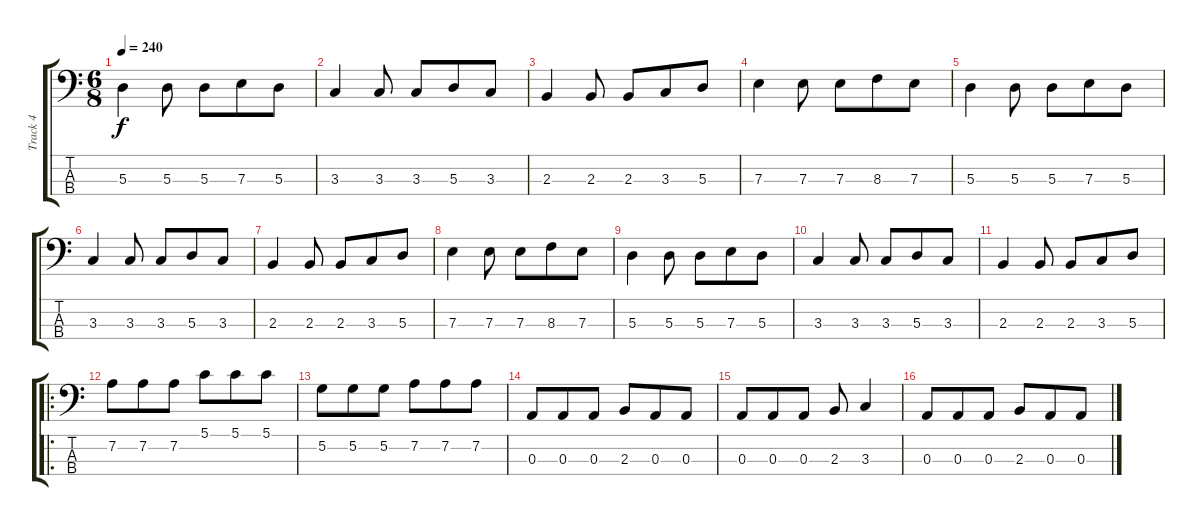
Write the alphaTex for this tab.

\track ("Track 4" "Track 4") {instrument electricbasspick}
\staff {score tabs}
\tuning (G2 D2 A1 E1) {hide}
\ts (6 8)
\tempo 240
\clef f4
\ks c
5.3.4{dy f} 5.3.8 5.3.8 7.3.8 5.3.8 |
3.3.4 3.3.8 3.3.8 5.3.8 3.3.8 |
2.3.4 2.3.8 2.3.8 3.3.8 5.3.8 |
7.3.4 7.3.8 7.3.8 8.3.8 7.3.8 |
5.3.4 5.3.8 5.3.8 7.3.8 5.3.8 |
3.3.4 3.3.8 3.3.8 5.3.8 3.3.8 |
2.3.4 2.3.8 2.3.8 3.3.8 5.3.8 |
7.3.4 7.3.8 7.3.8 8.3.8 7.3.8 |
5.3.4 5.3.8 5.3.8 7.3.8 5.3.8 |
3.3.4 3.3.8 3.3.8 5.3.8 3.3.8 |
2.3.4 2.3.8 2.3.8 3.3.8 5.3.8 |
\ro
7.2.8 7.2.8 7.2.8 5.1.8 5.1.8 5.1.8 |
5.2.8 5.2.8 5.2.8 7.2.8 7.2.8 7.2.8 |
0.3.8 0.3.8 0.3.8 2.3.8 0.3.8 0.3.8 |
0.3.8 0.3.8 0.3.8 2.3.8 3.3.4 |
0.3.8 0.3.8 0.3.8 2.3.8 0.3.8 0.3.8
